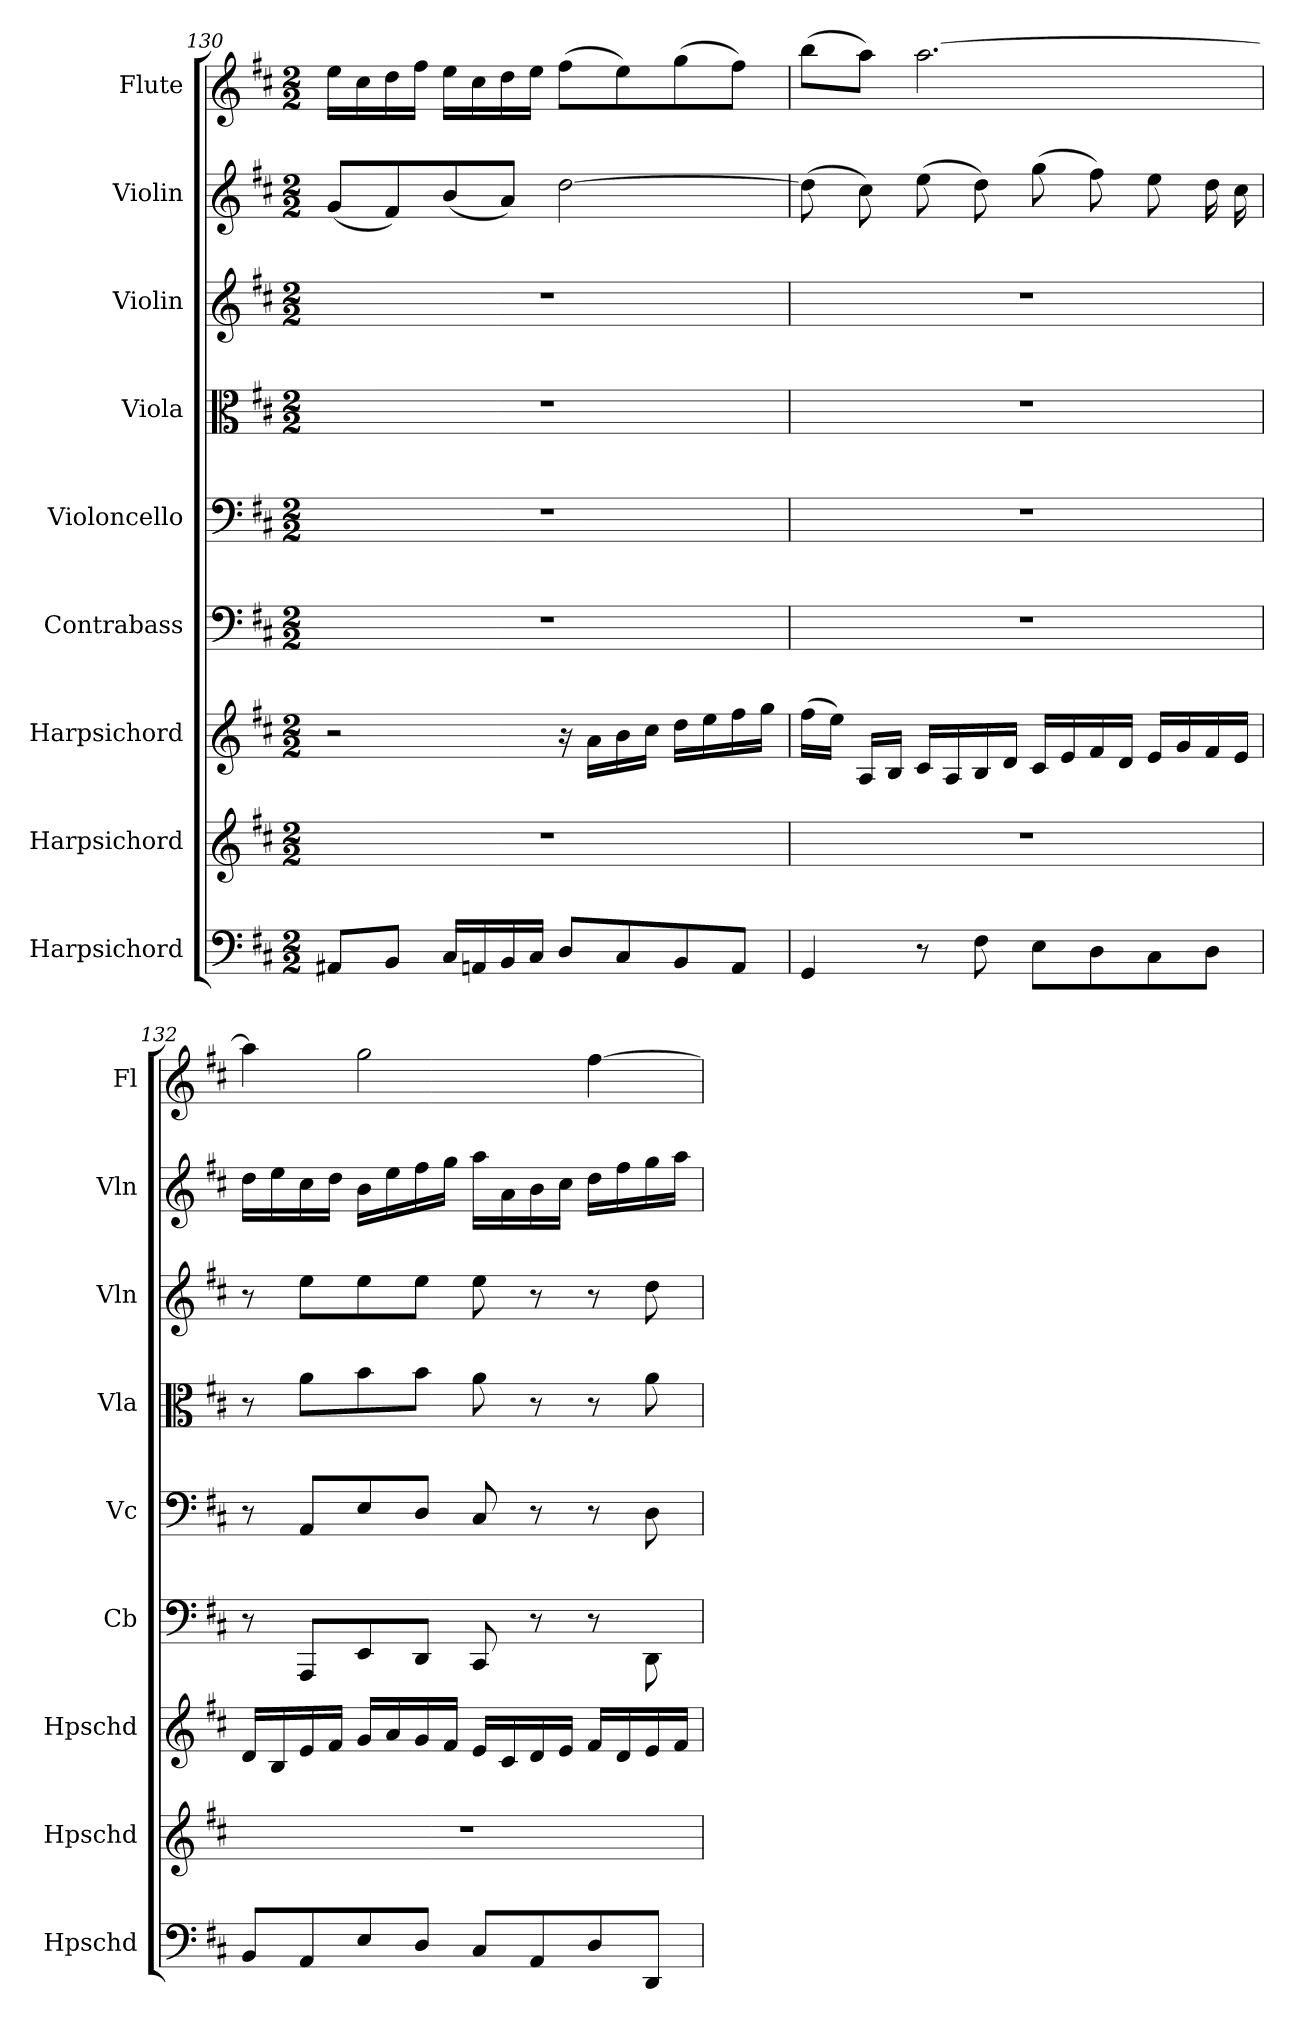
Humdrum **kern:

**kern	**kern	**kern	**kern	**kern	**kern	**kern	**kern	**kern
*part9	*part8	*part7	*part6	*part5	*part4	*part3	*part2	*part1
*staff9	*staff8	*staff7	*staff6	*staff5	*staff4	*staff3	*staff2	*staff1
*I"Harpsichord	*I"Harpsichord	*I"Harpsichord	*I"Contrabass	*I"Violoncello	*I"Viola	*I"Violin	*I"Violin	*I"Flute
*I'Hpschd	*I'Hpschd	*I'Hpschd	*I'Cb	*I'Vc	*I'Vla	*I'Vln	*I'Vln	*I'Fl
*clefF4	*clefG2	*clefG2	*clefF4	*clefF4	*clefC3	*clefG2	*clefG2	*clefG2
*k[f#c#]	*k[f#c#]	*k[f#c#]	*k[f#c#]	*k[f#c#]	*k[f#c#]	*k[f#c#]	*k[f#c#]	*k[f#c#]
*D:	*D:	*D:	*D:	*D:	*D:	*D:	*D:	*D:
*M2/2	*M2/2	*M2/2	*M2/2	*M2/2	*M2/2	*M2/2	*M2/2	*M2/2
=130	=130	=130	=130	=130	=130	=130	=130	=130
8AA#X/L	1r	2r	1r	1r	1r	1r	(8g/L	16ee\LL
.	.	.	.	.	.	.	.	16cc#\
8BB/J	.	.	.	.	.	.	8f#/)	16dd\
.	.	.	.	.	.	.	.	16ff#\JJ
16C#/LL	.	.	.	.	.	.	(8b/	16ee\LL
16AAn/	.	.	.	.	.	.	.	16cc#\
16BB/	.	.	.	.	.	.	8a/J)	16dd\
16C#/JJ	.	.	.	.	.	.	.	16ee\JJ
8D/L	.	16r	.	.	.	.	[2dd\	(8ff#\L
.	.	16a\LL	.	.	.	.	.	.
8C#/	.	16b\	.	.	.	.	.	8ee\)
.	.	16cc#\JJ	.	.	.	.	.	.
8BB/	.	16dd\LL	.	.	.	.	.	(8gg\
.	.	16ee\	.	.	.	.	.	.
8AA/J	.	16ff#\	.	.	.	.	.	8ff#\J)
.	.	16gg\JJ	.	.	.	.	.	.
=131	=131	=131	=131	=131	=131	=131	=131	=131
4GG/	1r	(16ff#\LL	1r	1r	1r	1r	(8dd\]	(8bb\L
.	.	16ee\JJ)	.	.	.	.	.	.
.	.	16A/LL	.	.	.	.	8cc#\)	8aa\J)
.	.	16B/JJ	.	.	.	.	.	.
8r	.	16c#/LL	.	.	.	.	(8ee\	[2.aa\
.	.	16A/	.	.	.	.	.	.
8F#\	.	16B/	.	.	.	.	8dd\)	.
.	.	16d/JJ	.	.	.	.	.	.
8E\L	.	16c#/LL	.	.	.	.	(8gg\	.
.	.	16e/	.	.	.	.	.	.
8D\	.	16f#/	.	.	.	.	8ff#\)	.
.	.	16d/JJ	.	.	.	.	.	.
8C#\	.	16e/LL	.	.	.	.	8ee\	.
.	.	16g/	.	.	.	.	.	.
8D\J	.	16f#/	.	.	.	.	16dd\	.
.	.	16e/JJ	.	.	.	.	16cc#\	.
=132	=132	=132	=132	=132	=132	=132	=132	=132
8BB/L	1r	16d/LL	8r	8r	8r	8r	16dd\LL	4aa\]
.	.	16B/	.	.	.	.	16ee\	.
8AA/	.	16e/	8AAA/L	8AA/L	8a\L	8ee\L	16cc#\	.
.	.	16f#/JJ	.	.	.	.	16dd\JJ	.
8E/	.	16g/LL	8EE/	8E/	8b\	8ee\	16b\LL	2gg\
.	.	16a/	.	.	.	.	16ee\	.
8D/J	.	16g/	8DD/J	8D/J	8b\J	8ee\J	16ff#\	.
.	.	16f#/JJ	.	.	.	.	16gg\JJ	.
8C#/L	.	16e/LL	8CC#/	8C#/	8a\	8ee\	16aa\LL	.
.	.	16c#/	.	.	.	.	16a\	.
8AA/	.	16d/	8r	8r	8r	8r	16b\	.
.	.	16e/JJ	.	.	.	.	16cc#\JJ	.
8D/	.	16f#/LL	8r	8r	8r	8r	16dd\LL	[4ff#\
.	.	16d/	.	.	.	.	16ff#\	.
8DD/J	.	16e/	8DD\	8D\	8a\	8dd\	16gg\	.
.	.	16f#/JJ	.	.	.	.	16aa\JJ	.
=	=	=	=	=	=	=	=	=
*-	*-	*-	*-	*-	*-	*-	*-	*-
